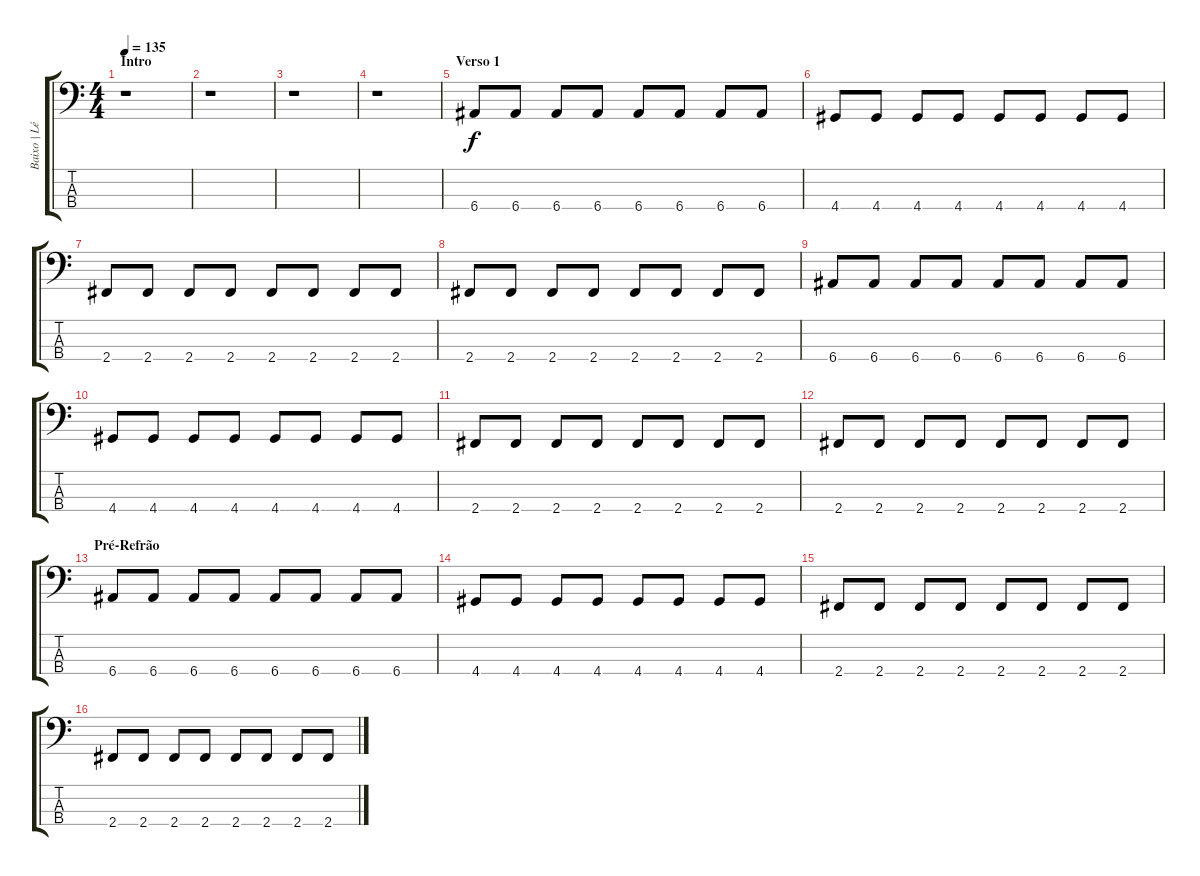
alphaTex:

\track ("Baixo | Léo" "Baixo | Lé") {instrument electricbassfinger}
\staff {score tabs}
\tuning (G2 D2 A1 E1) {hide}
\ts (4 4)
\section ("" "Intro")
\tempo 135
\clef f4
\ks c
r.1{dy f instrument electricbassfinger} |
r.1 |
r.1 |
r.1 |
\section ("" "Verso 1")
6.4.8 6.4.8 6.4.8 6.4.8 6.4.8 6.4.8 6.4.8 6.4.8 |
4.4.8 4.4.8 4.4.8 4.4.8 4.4.8 4.4.8 4.4.8 4.4.8 |
2.4.8 2.4.8 2.4.8 2.4.8 2.4.8 2.4.8 2.4.8 2.4.8 |
2.4.8 2.4.8 2.4.8 2.4.8 2.4.8 2.4.8 2.4.8 2.4.8 |
6.4.8 6.4.8 6.4.8 6.4.8 6.4.8 6.4.8 6.4.8 6.4.8 |
4.4.8 4.4.8 4.4.8 4.4.8 4.4.8 4.4.8 4.4.8 4.4.8 |
2.4.8 2.4.8 2.4.8 2.4.8 2.4.8 2.4.8 2.4.8 2.4.8 |
2.4.8 2.4.8 2.4.8 2.4.8 2.4.8 2.4.8 2.4.8 2.4.8 |
\section ("" "Pré-Refrão")
6.4.8 6.4.8 6.4.8 6.4.8 6.4.8 6.4.8 6.4.8 6.4.8 |
4.4.8 4.4.8 4.4.8 4.4.8 4.4.8 4.4.8 4.4.8 4.4.8 |
2.4.8 2.4.8 2.4.8 2.4.8 2.4.8 2.4.8 2.4.8 2.4.8 |
2.4.8 2.4.8 2.4.8 2.4.8 2.4.8 2.4.8 2.4.8 2.4.8
